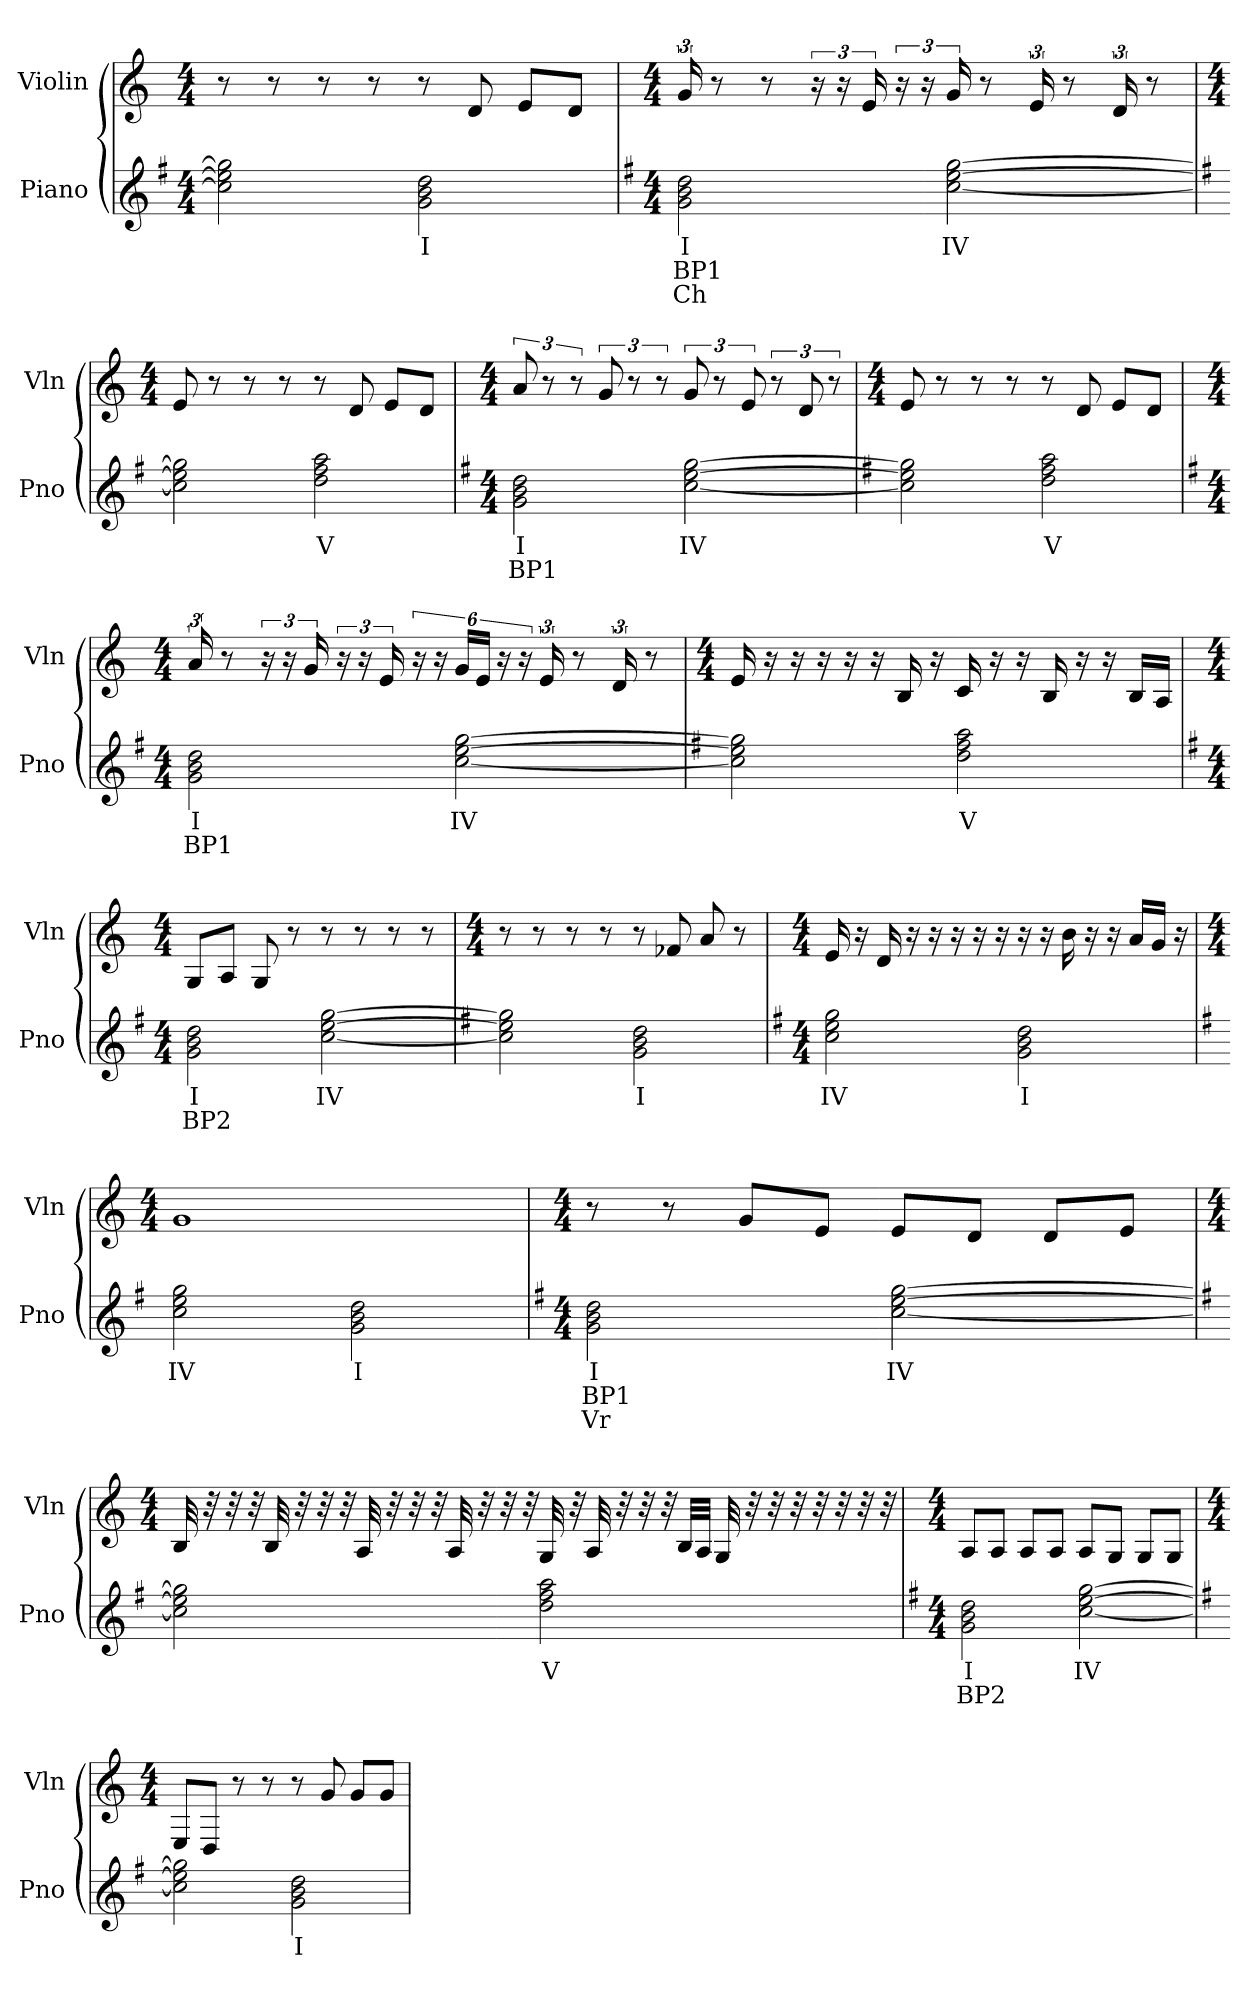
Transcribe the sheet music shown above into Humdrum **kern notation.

**kern	**text	**text	**text	**kern
*part2	*part2	*part2	*part2	*part1
*staff2	*staff2	*staff2	*staff2	*staff1
*I"Piano	*	*	*	*I"Violin
*I'Pno	*	*	*	*I'Vln
*k[f#]	*	*	*	*
*G:	*	*	*	*
*M4/4	*	*	*	*M4/4
=	=	=	=	=
2cc] 2ee] 2gg]	.	.	.	8r
.	.	.	.	8r
.	.	.	.	8r
.	.	.	.	8r
2g 2b 2dd	I	.	.	8r
.	.	.	.	8d
.	.	.	.	8eL
.	.	.	.	8dJ
=	=	=	=	=
*k[f#]	*	*	*	*
*G:	*	*	*	*
*M4/4	*	*	*	*M4/4
2g 2b 2dd	I	BP1	Ch	24g
.	.	.	.	8r
.	.	.	.	8r
.	.	.	.	24r
.	.	.	.	24r
.	.	.	.	24e
.	.	.	.	24r
.	.	.	.	24r
[2cc [2ee [2gg	IV	.	.	24g
.	.	.	.	8r
.	.	.	.	24e
.	.	.	.	8r
.	.	.	.	24d
.	.	.	.	8r
=	=	=	=	=
*k[f#]	*	*	*	*
*G:	*	*	*	*
*	*	*	*	*M4/4
2cc] 2ee] 2gg]	.	.	.	8e
.	.	.	.	8r
.	.	.	.	8r
.	.	.	.	8r
2dd 2ff# 2aa	V	.	.	8r
.	.	.	.	8d
.	.	.	.	8eL
.	.	.	.	8dJ
=	=	=	=	=
*k[f#]	*	*	*	*
*G:	*	*	*	*
*M4/4	*	*	*	*M4/4
2g 2b 2dd	I	BP1	.	12a
.	.	.	.	12r
.	.	.	.	12r
.	.	.	.	12g
.	.	.	.	12r
.	.	.	.	12r
[2cc [2ee [2gg	IV	.	.	12g
.	.	.	.	12r
.	.	.	.	12e
.	.	.	.	12r
.	.	.	.	12d
.	.	.	.	12r
=	=	=	=	=
*k[f#]	*	*	*	*
*G:	*	*	*	*
*	*	*	*	*M4/4
2cc] 2ee] 2gg]	.	.	.	8e
.	.	.	.	8r
.	.	.	.	8r
.	.	.	.	8r
2dd 2ff# 2aa	V	.	.	8r
.	.	.	.	8d
.	.	.	.	8eL
.	.	.	.	8dJ
=	=	=	=	=
*k[f#]	*	*	*	*
*G:	*	*	*	*
*M4/4	*	*	*	*M4/4
2g 2b 2dd	I	BP1	.	24a
.	.	.	.	8r
.	.	.	.	24r
.	.	.	.	24r
.	.	.	.	24g
.	.	.	.	24r
.	.	.	.	24r
.	.	.	.	24e
.	.	.	.	24r
.	.	.	.	24r
[2cc [2ee [2gg	IV	.	.	24gLL
.	.	.	.	24eJJ
.	.	.	.	24r
.	.	.	.	24r
.	.	.	.	24e
.	.	.	.	8r
.	.	.	.	24d
.	.	.	.	8r
=	=	=	=	=
*k[f#]	*	*	*	*
*G:	*	*	*	*
*	*	*	*	*M4/4
2cc] 2ee] 2gg]	.	.	.	16e
.	.	.	.	16r
.	.	.	.	16r
.	.	.	.	16r
.	.	.	.	16r
.	.	.	.	16r
.	.	.	.	16B
.	.	.	.	16r
2dd 2ff# 2aa	V	.	.	16c
.	.	.	.	16r
.	.	.	.	16r
.	.	.	.	16B
.	.	.	.	16r
.	.	.	.	16r
.	.	.	.	16BLL
.	.	.	.	16AJJ
=	=	=	=	=
*k[f#]	*	*	*	*
*G:	*	*	*	*
*M4/4	*	*	*	*M4/4
2g 2b 2dd	I	BP2	.	8GL
.	.	.	.	8AJ
.	.	.	.	8G
.	.	.	.	8r
[2cc [2ee [2gg	IV	.	.	8r
.	.	.	.	8r
.	.	.	.	8r
.	.	.	.	8r
=	=	=	=	=
*k[f#]	*	*	*	*
*G:	*	*	*	*
*	*	*	*	*M4/4
2cc] 2ee] 2gg]	.	.	.	8r
.	.	.	.	8r
.	.	.	.	8r
.	.	.	.	8r
2g 2b 2dd	I	.	.	8r
.	.	.	.	8f-X
.	.	.	.	8a
.	.	.	.	8r
=	=	=	=	=
*k[f#]	*	*	*	*
*G:	*	*	*	*
*M4/4	*	*	*	*M4/4
2cc 2ee 2gg	IV	.	.	16e
.	.	.	.	16r
.	.	.	.	16d
.	.	.	.	16r
.	.	.	.	16r
.	.	.	.	16r
.	.	.	.	16r
.	.	.	.	16r
2g 2b 2dd	I	.	.	16r
.	.	.	.	16r
.	.	.	.	16b
.	.	.	.	16r
.	.	.	.	16r
.	.	.	.	16aLL
.	.	.	.	16gJJ
.	.	.	.	16r
=	=	=	=	=
*k[f#]	*	*	*	*
*G:	*	*	*	*
*	*	*	*	*M4/4
2cc 2ee 2gg	IV	.	.	1g
2g 2b 2dd	I	.	.	.
=	=	=	=	=
*k[f#]	*	*	*	*
*G:	*	*	*	*
*M4/4	*	*	*	*M4/4
2g 2b 2dd	I	BP1	Vr	8r
.	.	.	.	8r
.	.	.	.	8gL
.	.	.	.	8eJ
[2cc [2ee [2gg	IV	.	.	8eL
.	.	.	.	8dJ
.	.	.	.	8dL
.	.	.	.	8eJ
=	=	=	=	=
*k[f#]	*	*	*	*
*G:	*	*	*	*
*	*	*	*	*M4/4
2cc] 2ee] 2gg]	.	.	.	32B
.	.	.	.	32r
.	.	.	.	32r
.	.	.	.	32r
.	.	.	.	32B
.	.	.	.	32r
.	.	.	.	32r
.	.	.	.	32r
.	.	.	.	32A
.	.	.	.	32r
.	.	.	.	32r
.	.	.	.	32r
.	.	.	.	32A
.	.	.	.	32r
.	.	.	.	32r
.	.	.	.	32r
2dd 2ff# 2aa	V	.	.	32G
.	.	.	.	32r
.	.	.	.	32A
.	.	.	.	32r
.	.	.	.	32r
.	.	.	.	32r
.	.	.	.	32BLLL
.	.	.	.	32AJJJ
.	.	.	.	32G
.	.	.	.	32r
.	.	.	.	32r
.	.	.	.	32r
.	.	.	.	32r
.	.	.	.	32r
.	.	.	.	32r
.	.	.	.	32r
=	=	=	=	=
*k[f#]	*	*	*	*
*G:	*	*	*	*
*M4/4	*	*	*	*M4/4
2g 2b 2dd	I	BP2	.	8AL
.	.	.	.	8AJ
.	.	.	.	8AL
.	.	.	.	8AJ
[2cc [2ee [2gg	IV	.	.	8AL
.	.	.	.	8GJ
.	.	.	.	8GL
.	.	.	.	8GJ
=	=	=	=	=
*k[f#]	*	*	*	*
*G:	*	*	*	*
*	*	*	*	*M4/4
2cc] 2ee] 2gg]	.	.	.	8EL
.	.	.	.	8DJ
.	.	.	.	8r
.	.	.	.	8r
2g 2b 2dd	I	.	.	8r
.	.	.	.	8g
.	.	.	.	8gL
.	.	.	.	8gJ
=	=	=	=	=
*-	*-	*-	*-	*-
